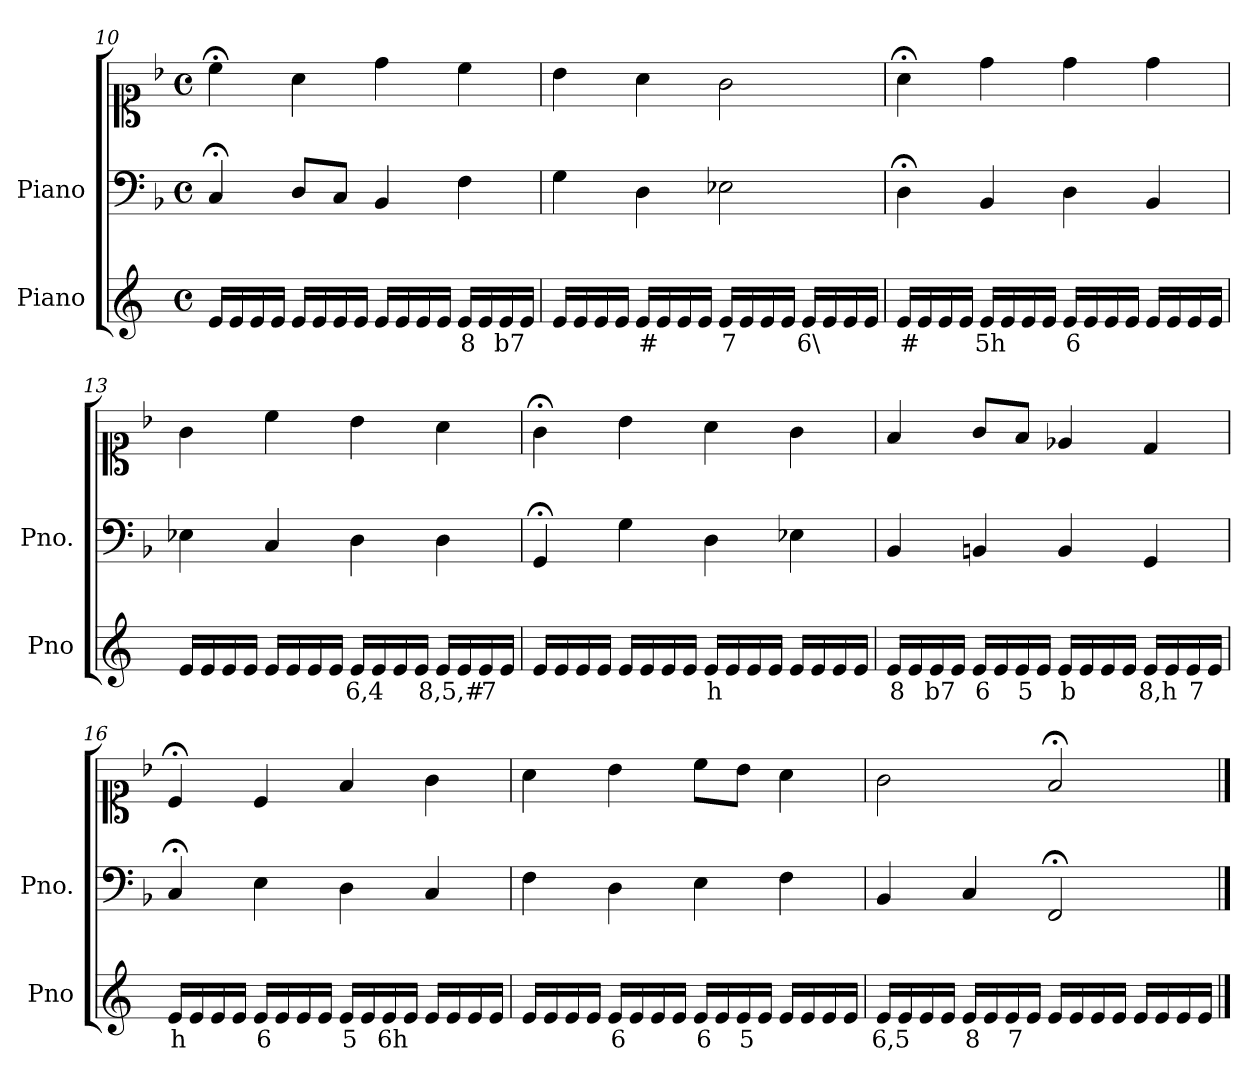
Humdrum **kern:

**kern	**text	**kern	**kern
*part2	*part2	*part1	*part1
*staff3	*staff3	*staff2	*staff1
*I"Piano	*	*I"Piano	*
*I'Pno	*	*I'Pno.	*
*clefG2	*	*clefF4	*clefC1
*k[]	*	*k[b-]	*k[b-]
*M4/4	*	*M4/4	*M4/4
*met(c)	*	*met(c)	*met(c)
=10	=10	=10	=10
16e/LL	.	4C;</	4cc;<\
16e/	.	.	.
16e/	.	.	.
16e/JJ	.	.	.
16e/LL	.	8D/L	4a\
16e/	.	.	.
16e/	.	8C/J	.
16e/JJ	.	.	.
16e/LL	.	4BB-/	4dd\
16e/	.	.	.
16e/	.	.	.
16e/JJ	.	.	.
!	!LO:LY:b	!	!
16e/LL	8	4F\	4cc\
16e/	.	.	.
!	!LO:LY:b	!	!
16e/	b7	.	.
16e/JJ	.	.	.
=11	=11	=11	=11
16e/LL	.	4G\	4b-\
16e/	.	.	.
16e/	.	.	.
16e/JJ	.	.	.
!	!LO:LY:b	!	!
16e/LL	#	4D\	4a\
16e/	.	.	.
16e/	.	.	.
16e/JJ	.	.	.
!	!LO:LY:b	!	!
16e/LL	7	2E-X\	2g\
16e/	.	.	.
16e/	.	.	.
16e/JJ	.	.	.
!	!LO:LY:b	!	!
16e/LL	6\	.	.
16e/	.	.	.
16e/	.	.	.
16e/JJ	.	.	.
=12	=12	=12	=12
!	!LO:LY:b	!	!
16e/LL	#	4D;<\	4a;<\
16e/	.	.	.
16e/	.	.	.
16e/JJ	.	.	.
!	!LO:LY:b	!	!
16e/LL	5h	4BB-/	4dd\
16e/	.	.	.
16e/	.	.	.
16e/JJ	.	.	.
!	!LO:LY:b	!	!
16e/LL	6	4D\	4dd\
16e/	.	.	.
16e/	.	.	.
16e/JJ	.	.	.
16e/LL	.	4BB-/	4dd\
16e/	.	.	.
16e/	.	.	.
16e/JJ	.	.	.
=13	=13	=13	=13
16e/LL	.	4E-X\	4g\
16e/	.	.	.
16e/	.	.	.
16e/JJ	.	.	.
16e/LL	.	4C/	4cc\
16e/	.	.	.
16e/	.	.	.
16e/JJ	.	.	.
!	!LO:LY:b	!	!
16e/LL	6,4	4D\	4b-\
16e/	.	.	.
16e/	.	.	.
16e/JJ	.	.	.
!	!LO:LY:b	!	!
16e/LL	8,5,#	4D\	4a\
16e/	.	.	.
!	!LO:LY:b	!	!
16e/	7	.	.
16e/JJ	.	.	.
=14	=14	=14	=14
16e/LL	.	4GG;</	4g;<\
16e/	.	.	.
16e/	.	.	.
16e/JJ	.	.	.
16e/LL	.	4G\	4b-\
16e/	.	.	.
16e/	.	.	.
16e/JJ	.	.	.
!	!LO:LY:b	!	!
16e/LL	h	4D\	4a\
16e/	.	.	.
16e/	.	.	.
16e/JJ	.	.	.
16e/LL	.	4E-X\	4g\
16e/	.	.	.
16e/	.	.	.
16e/JJ	.	.	.
=15	=15	=15	=15
!	!LO:LY:b	!	!
16e/LL	8	4BB-/	4f/
16e/	.	.	.
!	!LO:LY:b	!	!
16e/	b7	.	.
16e/JJ	.	.	.
!	!LO:LY:b	!	!
16e/LL	6	4BBn/	8g/L
16e/	.	.	.
!	!LO:LY:b	!	!
16e/	5	.	8f/J
16e/JJ	.	.	.
!	!LO:LY:b	!	!
16e/LL	b	4BB/	4e-X/
16e/	.	.	.
16e/	.	.	.
16e/JJ	.	.	.
!	!LO:LY:b	!	!
16e/LL	8,h	4GG/	4d/
16e/	.	.	.
!	!LO:LY:b	!	!
16e/	7	.	.
16e/JJ	.	.	.
=16	=16	=16	=16
!	!LO:LY:b	!	!
16e/LL	h	4C;</	4c;</
16e/	.	.	.
16e/	.	.	.
16e/JJ	.	.	.
!	!LO:LY:b	!	!
16e/LL	6	4E\	4c/
16e/	.	.	.
16e/	.	.	.
16e/JJ	.	.	.
!	!LO:LY:b	!	!
16e/LL	5	4D\	4f/
16e/	.	.	.
!	!LO:LY:b	!	!
16e/	6h	.	.
16e/JJ	.	.	.
16e/LL	.	4C/	4g\
16e/	.	.	.
16e/	.	.	.
16e/JJ	.	.	.
=17	=17	=17	=17
16e/LL	.	4F\	4a\
16e/	.	.	.
16e/	.	.	.
16e/JJ	.	.	.
!	!LO:LY:b	!	!
16e/LL	6	4D\	4b-\
16e/	.	.	.
16e/	.	.	.
16e/JJ	.	.	.
!	!LO:LY:b	!	!
16e/LL	6	4E\	8cc\L
16e/	.	.	.
!	!LO:LY:b	!	!
16e/	5	.	8b-\J
16e/JJ	.	.	.
16e/LL	.	4F\	4a\
16e/	.	.	.
16e/	.	.	.
16e/JJ	.	.	.
=18	=18	=18	=18
!	!LO:LY:b	!	!
16e/LL	6,5	4BB-/	2g\
16e/	.	.	.
16e/	.	.	.
16e/JJ	.	.	.
!	!LO:LY:b	!	!
16e/LL	8	4C/	.
16e/	.	.	.
!	!LO:LY:b	!	!
16e/	7	.	.
16e/JJ	.	.	.
16e/LL	.	2FF;</	2f;</
16e/	.	.	.
16e/	.	.	.
16e/JJ	.	.	.
16e/LL	.	.	.
16e/	.	.	.
16e/	.	.	.
16e/JJ	.	.	.
==	==	==	==
*-	*-	*-	*-
